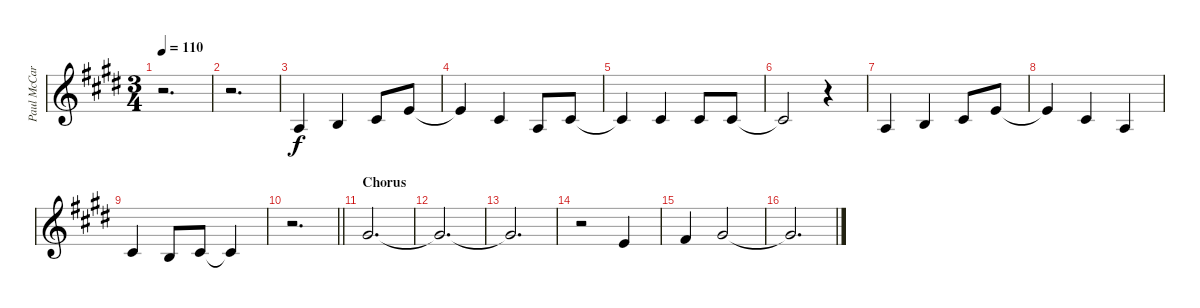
\track ("Paul McCartney's vocals" "Paul McCar") {instrument tenorsax}
\staff {score}
\tuning (E4 B3 G3 D3 A2 E2) {hide}
\ts (3 4)
\tempo 110
\clef g2
\ks e
r.2{d dy f} |
r.2{d} |
2.3.4 0.2.4 2.2.8 0.1.8 |
0.1{t}.4 2.2.4 7.4.8 2.2.8 |
2.2{t}.4 2.2.4 2.2.8 2.2.8 |
2.2{t}.2 r.4 |
2.3.4 0.2.4 2.2.8 0.1.8 |
0.1{t}.4 2.2.4 2.3.4 |
2.2.4 0.2.8 2.2.8 2.2{t}.4 |
\barLineRight lightlight
r.2{d} |
\section ("" "Chorus")
4.1.2{d} |
4.1{t}.2{d} |
4.1{t}.2{d} |
r.2 0.1.4 |
2.1.4 4.1.2 |
4.1{t}.2{d}
